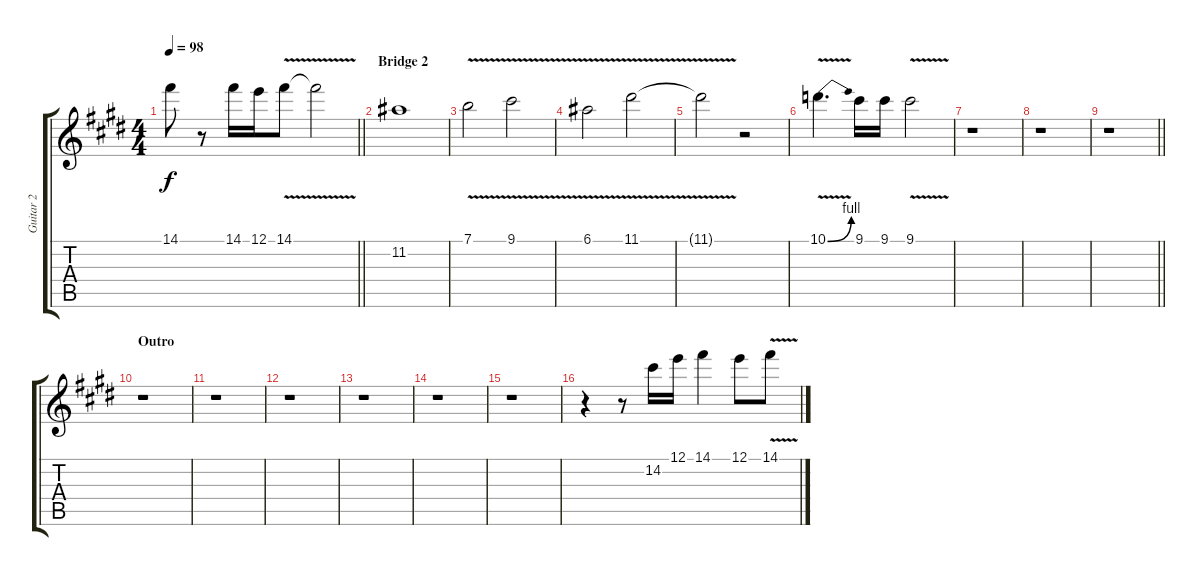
\track ("Guitar 2" "Guitar 2") {instrument distortionguitar}
\staff {score tabs}
\tuning (E4 B3 G3 D3 A2 E2) {hide}
\ts (4 4)
\tempo 98
\clef g2
\barLineRight lightlight
\ks c#minor
14.1.8{dy f} r.8 14.1.16 12.1.16 14.1{v}.8 14.1{t}.2 |
\section ("" "Bridge 2")
11.2.1 |
7.1{v}.2 9.1{v}.2 |
6.1{v}.2 11.1{v}.2 |
11.1{t}.2 r.2 |
10.1{be (bend 0 0 60 4) v}.4{d} 9.1.16 9.1.16 9.1{v}.2 |
r.1 |
r.1 |
\barLineRight lightlight
r.1 |
\section ("" "Outro")
r.1 |
r.1 |
r.1 |
r.1 |
r.1 |
r.1 |
r.4 r.8 14.2.16 12.1.16 14.1.4 12.1.8 14.1{v}.8
